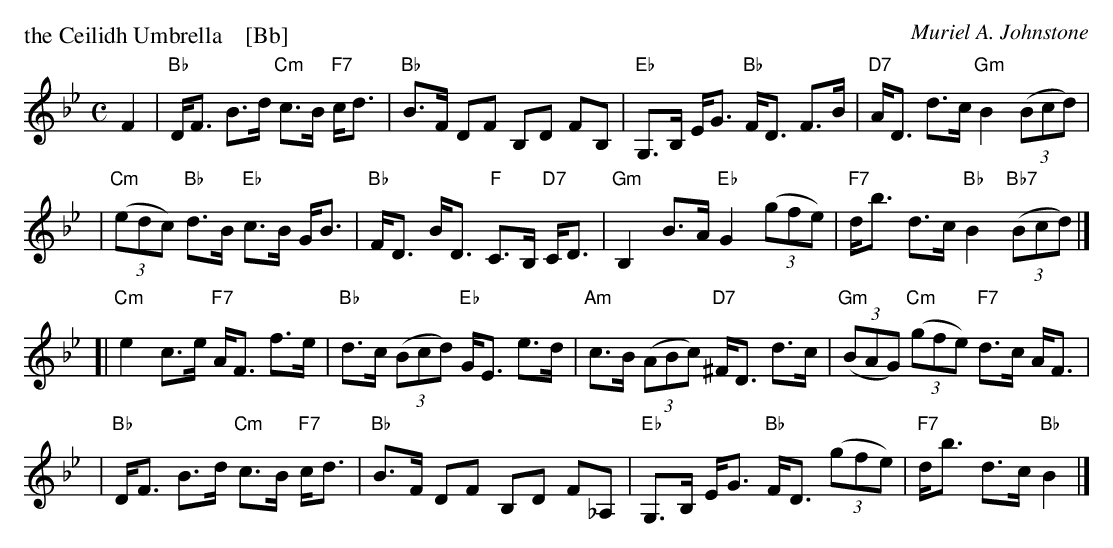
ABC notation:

X:1
P: the Ceilidh Umbrella    [Bb]
C: Muriel A. Johnstone
M: C
L: 1/8
K: Bb
F2 \
| "Bb"D<F B>d "Cm"c>B "F7"c<d \
| "Bb"B>F DF B,D FB, \
| "Eb"G,>B, E<G "Bb"F<D F>B \
| "D7"A<D d>c "Gm"B2 ((3Bcd) |
| "Cm"((3edc) "Bb"d>B "Eb"c>B G<B \
| "Bb"F<D B<D "F"C>B, "D7"C<D \
| "Gm"B,2 B>A "Eb"G2 ((3gfe) \
| "F7"d<b d>c "Bb"B2 "Bb7"((3Bcd) |]
[| "Cm"e2 c>e "F7"A<F f>e \
| "Bb"d>c ((3Bcd) "Eb"G<E e>d \
| "Am"c>B ((3ABc) "D7"^F<D d>c \
| "Gm"((3BAG) "Cm"((3gfe) "F7"d>c A<F |
| "Bb"D<F B>d "Cm"c>B "F7"c<d \
| "Bb"B>F DF B,D F_A, \
| "Eb"G,>B, E<G "Bb"F<D ((3gfe) \
| "F7"d<b d>c "Bb"B2 |]
